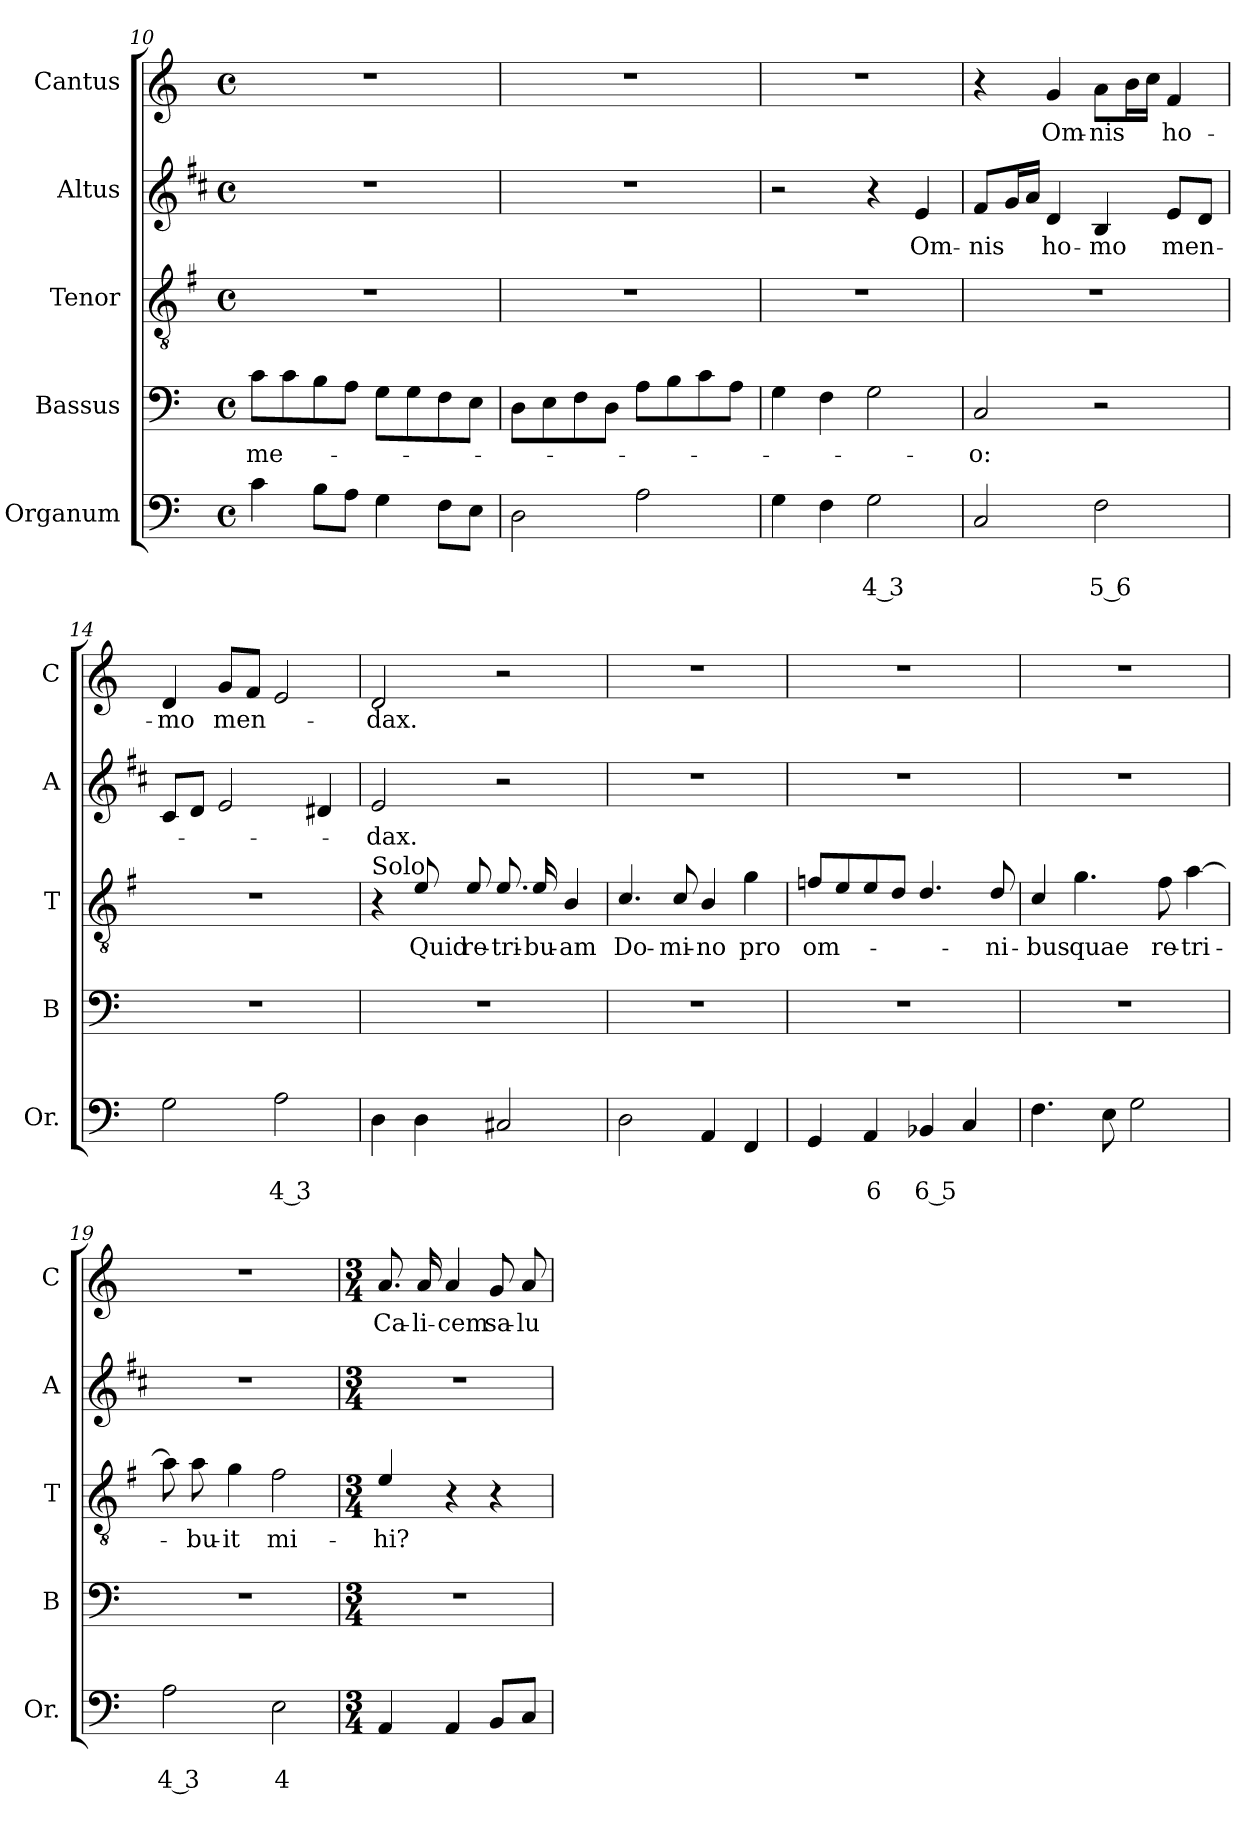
**kern	**text	**text	**kern	**text	**kern	**text	**kern	**text	**kern	**text
*part5	*part5	*part5	*part4	*part4	*part3	*part3	*part2	*part2	*part1	*part1
*staff5	*staff5	*staff5	*staff4	*staff4	*staff3	*staff3	*staff2	*staff2	*staff1	*staff1
*I"Organum	*	*	*I"Bassus	*	*I"Tenor	*	*I"Altus	*	*I"Cantus	*
*I'Or.	*	*	*I'B	*	*I'T	*	*I'A	*	*I'C	*
*clefF4	*	*	*clefF4	*	*clefGv2	*	*clefG2	*	*clefG2	*
*	*	*	*	*	*ITrd4c7	*	*ITrd1c2	*	*	*
*k[]	*	*	*k[]	*	*k[]	*	*k[]	*	*k[]	*
*C:	*	*	*C:	*	*C:	*	*C:	*	*C:	*
*M4/4	*	*	*M4/4	*	*M4/4	*	*M4/4	*	*M4/4	*
*met(c)	*	*	*met(c)	*	*met(c)	*	*met(c)	*	*met(c)	*
=10	=10	=10	=10	=10	=10	=10	=10	=10	=10	=10
!	!	!	!	!LO:LY:b	!	!	!	!	!	!
4c\	.	.	8c\L	me-	1r	.	1r	.	1r	.
.	.	.	8c\	.	.	.	.	.	.	.
8B\L	.	.	8B\	.	.	.	.	.	.	.
8A\J	.	.	8A\J	.	.	.	.	.	.	.
4G\	.	.	8G\L	.	.	.	.	.	.	.
.	.	.	8G\	.	.	.	.	.	.	.
8F\L	.	.	8F\	.	.	.	.	.	.	.
8E\J	.	.	8E\J	.	.	.	.	.	.	.
!!LO:PB:g=z
=11	=11	=11	=11	=11	=11	=11	=11	=11	=11	=11
2D\	.	.	8D\L	.	1r	.	1r	.	1r	.
.	.	.	8E\	.	.	.	.	.	.	.
.	.	.	8F\	.	.	.	.	.	.	.
.	.	.	8D\J	.	.	.	.	.	.	.
2A\	.	.	8A\L	.	.	.	.	.	.	.
.	.	.	8B\	.	.	.	.	.	.	.
.	.	.	8c\	.	.	.	.	.	.	.
.	.	.	8A\J	.	.	.	.	.	.	.
=12	=12	=12	=12	=12	=12	=12	=12	=12	=12	=12
4G\	.	.	4G\	.	1r	.	2r	.	1r	.
4F\	.	.	4F\	.	.	.	.	.	.	.
!	!	!LO:LY:b	!	!	!	!	!	!	!	!
2G\	.	4 3	2G\	.	.	.	4r	.	.	.
!	!	!	!	!	!	!	!	!LO:LY:b	!	!
.	.	.	.	.	.	.	4d/	Om-	.	.
=13	=13	=13	=13	=13	=13	=13	=13	=13	=13	=13
!	!	!	!	!LO:LY:b	!	!	!	!LO:LY:b	!	!
2C/	.	.	2C/	-o:	1r	.	8e/L	-nis	4r	.
.	.	.	.	.	.	.	16f/L	.	.	.
.	.	.	.	.	.	.	16g/JJ	.	.	.
!	!	!	!	!	!	!	!	!LO:LY:b	!	!LO:LY:b
.	.	.	.	.	.	.	4c/	ho-	4g/	Om-
!	!	!LO:LY:b	!	!	!	!	!	!LO:LY:b	!	!LO:LY:b
2F\	.	5 6	2r	.	.	.	4A/	-mo	8a\L	-nis
.	.	.	.	.	.	.	.	.	16b\L	.
.	.	.	.	.	.	.	.	.	16cc\JJ	.
!	!	!	!	!	!	!	!	!LO:LY:b	!	!LO:LY:b
.	.	.	.	.	.	.	8d/L	men-	4f/	ho-
.	.	.	.	.	.	.	8c/J	.	.	.
=14	=14	=14	=14	=14	=14	=14	=14	=14	=14	=14
!	!	!	!	!	!	!	!	!	!	!LO:LY:b
2G\	.	.	1r	.	1r	.	8B/L	.	4d/	-mo
.	.	.	.	.	.	.	8c/J	.	.	.
!	!	!	!	!	!	!	!	!	!	!LO:LY:b
.	.	.	.	.	.	.	2d/	.	8g/L	men-
.	.	.	.	.	.	.	.	.	8f/J	.
!	!	!LO:LY:b	!	!	!	!	!	!	!	!
2A\	.	4 3	.	.	.	.	.	.	2e/	.
.	.	.	.	.	.	.	4c#X/	.	.	.
=15	=15	=15	=15	=15	=15	=15	=15	=15	=15	=15
!	!	!	!	!	!LO:TX:a:t=Solo	!	!	!	!	!
!	!	!	!	!	!	!	!	!LO:LY:b	!	!LO:LY:b
4D\	.	.	1r	.	4r	.	2d/	-dax.	2d/	-dax.
!	!	!	!	!	!	!LO:LY:b	!	!	!	!
4D\	.	.	.	.	8A/	Quid	.	.	.	.
!	!	!	!	!	!	!LO:LY:b	!	!	!	!
.	.	.	.	.	8A/	re-	.	.	.	.
!	!	!	!	!	!	!LO:LY:b	!	!	!	!
2C#X/	.	.	.	.	8.A/	-tri-	2r	.	2r	.
!	!	!	!	!	!	!LO:LY:b	!	!	!	!
.	.	.	.	.	16A/	-bu-	.	.	.	.
!	!	!	!	!	!	!LO:LY:b	!	!	!	!
.	.	.	.	.	4E/	-am	.	.	.	.
=16	=16	=16	=16	=16	=16	=16	=16	=16	=16	=16
!	!	!	!	!	!	!LO:LY:b	!	!	!	!
2D\	.	.	1r	.	4.F/	Do-	1r	.	1r	.
!	!	!	!	!	!	!LO:LY:b	!	!	!	!
.	.	.	.	.	8F/	-mi-	.	.	.	.
!	!	!	!	!	!	!LO:LY:b	!	!	!	!
4AA/	.	.	.	.	4E/	-no	.	.	.	.
!	!	!	!	!	!	!LO:LY:b	!	!	!	!
4FF/	.	.	.	.	4c\	pro	.	.	.	.
!!LO:LB:g=z
=17	=17	=17	=17	=17	=17	=17	=17	=17	=17	=17
!	!	!	!	!	!	!LO:LY:b	!	!	!	!
4GG/	.	.	1r	.	8B-X/L	om-	1r	.	1r	.
.	.	.	.	.	8A/	.	.	.	.	.
!	!	!LO:LY:b	!	!	!	!	!	!	!	!
4AA/	.	6	.	.	8A/	.	.	.	.	.
.	.	.	.	.	8G/J	.	.	.	.	.
!	!	!LO:LY:b	!	!	!	!	!	!	!	!
4BB-X/	.	6 5	.	.	4.G/	.	.	.	.	.
4C/	.	.	.	.	.	.	.	.	.	.
!	!	!	!	!	!	!LO:LY:b	!	!	!	!
.	.	.	.	.	8G/	-ni-	.	.	.	.
=18	=18	=18	=18	=18	=18	=18	=18	=18	=18	=18
!	!	!	!	!	!	!LO:LY:b	!	!	!	!
4.F\	.	.	1r	.	4F/	-bus	1r	.	1r	.
!	!	!	!	!	!	!LO:LY:b	!	!	!	!
.	.	.	.	.	4.c\	quae	.	.	.	.
8E\	.	.	.	.	.	.	.	.	.	.
2G\	.	.	.	.	.	.	.	.	.	.
!	!	!	!	!	!	!LO:LY:b	!	!	!	!
.	.	.	.	.	8B\	re-	.	.	.	.
!	!	!	!	!	!	!LO:LY:b	!	!	!	!
.	.	.	.	.	[4d\	-tri-	.	.	.	.
=19	=19	=19	=19	=19	=19	=19	=19	=19	=19	=19
!	!	!LO:LY:b	!	!	!	!	!	!	!	!
2A\	.	4 3	1r	.	8d\]	.	1r	.	1r	.
!	!	!	!	!	!	!LO:LY:b	!	!	!	!
.	.	.	.	.	8d\	-bu-	.	.	.	.
!	!	!	!	!	!	!LO:LY:b	!	!	!	!
.	.	.	.	.	4c\	-it	.	.	.	.
!	!	!LO:LY:b	!	!	!	!LO:LY:b	!	!	!	!
2E\	.	4	.	.	2B\	mi-	.	.	.	.
=20	=20	=20	=20	=20	=20	=20	=20	=20	=20	=20
*M3/4	*	*	*M3/4	*	*M3/4	*	*M3/4	*	*M3/4	*
!	!	!	!	!	!	!LO:LY:b	!	!	!	!LO:LY:b
4AA/	.	.	2.r	.	4A/	-hi?	2.r	.	8.a/	Ca-
!	!	!	!	!	!	!	!	!	!	!LO:LY:b
.	.	.	.	.	.	.	.	.	16a/	-li-
!	!	!	!	!	!	!	!	!	!	!LO:LY:b
4AA/	.	.	.	.	4r	.	.	.	4a/	-cem
!	!	!	!	!	!	!	!	!	!	!LO:LY:b
8BB/L	.	.	.	.	4r	.	.	.	8g/	sa-
!	!	!	!	!	!	!	!	!	!	!LO:LY:b
8C/J	.	.	.	.	.	.	.	.	8a/	-lu-
=	=	=	=	=	=	=	=	=	=	=
*-	*-	*-	*-	*-	*-	*-	*-	*-	*-	*-
